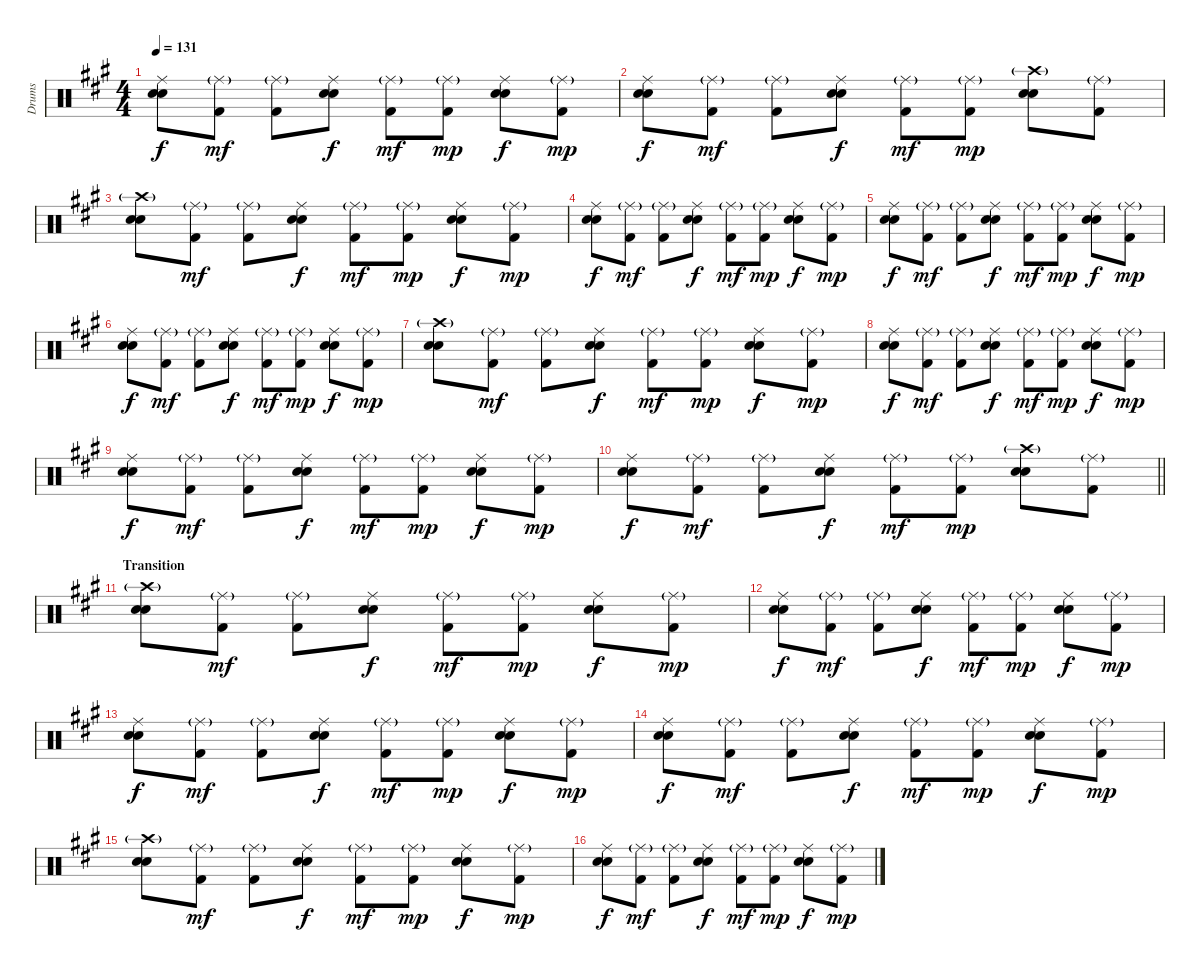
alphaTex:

\track ("Drums" "Drums") {instrument percussion}
\staff {score}
\articulation defaults
\ts (4 4)
\tempo 131
\clef neutral
\ks a
("Ride (middle)" "Electric Snare (hit)" "Snare (hit) 2").8{dy f} ("Ride (middle)"{g} "Kick (hit) 2").8{dy mf} ("Ride (middle)"{g} "Kick (hit) 2").8 ("Ride (middle)" "Electric Snare (hit)" "Snare (hit) 2").8{dy f} ("Ride (middle)"{g} "Kick (hit) 2").8{dy mf} ("Ride (middle)"{g} "Kick (hit) 2").8{dy mp} ("Ride (middle)" "Electric Snare (hit)" "Snare (hit) 2").8{dy f} ("Ride (middle)"{g} "Kick (hit) 2").8{dy mp} |
("Ride (middle)" "Electric Snare (hit)" "Snare (hit) 2").8{dy f} ("Ride (middle)"{g} "Kick (hit) 2").8{dy mf} ("Ride (middle)"{g} "Kick (hit) 2").8 ("Ride (middle)" "Electric Snare (hit)" "Snare (hit) 2").8{dy f} ("Ride (middle)"{g} "Kick (hit) 2").8{dy mf} ("Ride (middle)"{g} "Kick (hit) 2").8{dy mp} ("Crash high (hit)"{g} "Electric Snare (hit)" "Snare (hit) 2").8 ("Ride (middle)"{g} "Kick (hit) 2").8 |
("Crash high (hit)"{g} "Electric Snare (hit)" "Snare (hit) 2").8 ("Ride (middle)"{g} "Kick (hit) 2").8{dy mf} ("Ride (middle)"{g} "Kick (hit) 2").8 ("Ride (middle)" "Electric Snare (hit)" "Snare (hit) 2").8{dy f} ("Ride (middle)"{g} "Kick (hit) 2").8{dy mf} ("Ride (middle)"{g} "Kick (hit) 2").8{dy mp} ("Ride (middle)" "Electric Snare (hit)" "Snare (hit) 2").8{dy f} ("Ride (middle)"{g} "Kick (hit) 2").8{dy mp} |
("Ride (middle)" "Electric Snare (hit)" "Snare (hit) 2").8{dy f} ("Ride (middle)"{g} "Kick (hit) 2").8{dy mf} ("Ride (middle)"{g} "Kick (hit) 2").8 ("Ride (middle)" "Electric Snare (hit)" "Snare (hit) 2").8{dy f} ("Ride (middle)"{g} "Kick (hit) 2").8{dy mf} ("Ride (middle)"{g} "Kick (hit) 2").8{dy mp} ("Ride (middle)" "Electric Snare (hit)" "Snare (hit) 2").8{dy f} ("Ride (middle)"{g} "Kick (hit) 2").8{dy mp} |
("Ride (middle)" "Electric Snare (hit)" "Snare (hit) 2").8{dy f} ("Ride (middle)"{g} "Kick (hit) 2").8{dy mf} ("Ride (middle)"{g} "Kick (hit) 2").8 ("Ride (middle)" "Electric Snare (hit)" "Snare (hit) 2").8{dy f} ("Ride (middle)"{g} "Kick (hit) 2").8{dy mf} ("Ride (middle)"{g} "Kick (hit) 2").8{dy mp} ("Ride (middle)" "Electric Snare (hit)" "Snare (hit) 2").8{dy f} ("Ride (middle)"{g} "Kick (hit) 2").8{dy mp} |
("Ride (middle)" "Electric Snare (hit)" "Snare (hit) 2").8{dy f} ("Ride (middle)"{g} "Kick (hit) 2").8{dy mf} ("Ride (middle)"{g} "Kick (hit) 2").8 ("Ride (middle)" "Electric Snare (hit)" "Snare (hit) 2").8{dy f} ("Ride (middle)"{g} "Kick (hit) 2").8{dy mf} ("Ride (middle)"{g} "Kick (hit) 2").8{dy mp} ("Ride (middle)" "Electric Snare (hit)" "Snare (hit) 2").8{dy f} ("Ride (middle)"{g} "Kick (hit) 2").8{dy mp} |
("Crash high (hit)"{g} "Electric Snare (hit)" "Snare (hit) 2").8 ("Ride (middle)"{g} "Kick (hit) 2").8{dy mf} ("Ride (middle)"{g} "Kick (hit) 2").8 ("Ride (middle)" "Electric Snare (hit)" "Snare (hit) 2").8{dy f} ("Ride (middle)"{g} "Kick (hit) 2").8{dy mf} ("Ride (middle)"{g} "Kick (hit) 2").8{dy mp} ("Ride (middle)" "Electric Snare (hit)" "Snare (hit) 2").8{dy f} ("Ride (middle)"{g} "Kick (hit) 2").8{dy mp} |
("Ride (middle)" "Electric Snare (hit)" "Snare (hit) 2").8{dy f} ("Ride (middle)"{g} "Kick (hit) 2").8{dy mf} ("Ride (middle)"{g} "Kick (hit) 2").8 ("Ride (middle)" "Electric Snare (hit)" "Snare (hit) 2").8{dy f} ("Ride (middle)"{g} "Kick (hit) 2").8{dy mf} ("Ride (middle)"{g} "Kick (hit) 2").8{dy mp} ("Ride (middle)" "Electric Snare (hit)" "Snare (hit) 2").8{dy f} ("Ride (middle)"{g} "Kick (hit) 2").8{dy mp} |
("Ride (middle)" "Electric Snare (hit)" "Snare (hit) 2").8{dy f} ("Ride (middle)"{g} "Kick (hit) 2").8{dy mf} ("Ride (middle)"{g} "Kick (hit) 2").8 ("Ride (middle)" "Electric Snare (hit)" "Snare (hit) 2").8{dy f} ("Ride (middle)"{g} "Kick (hit) 2").8{dy mf} ("Ride (middle)"{g} "Kick (hit) 2").8{dy mp} ("Ride (middle)" "Electric Snare (hit)" "Snare (hit) 2").8{dy f} ("Ride (middle)"{g} "Kick (hit) 2").8{dy mp} |
\barLineRight lightlight
("Ride (middle)" "Electric Snare (hit)" "Snare (hit) 2").8{dy f} ("Ride (middle)"{g} "Kick (hit) 2").8{dy mf} ("Ride (middle)"{g} "Kick (hit) 2").8 ("Ride (middle)" "Electric Snare (hit)" "Snare (hit) 2").8{dy f} ("Ride (middle)"{g} "Kick (hit) 2").8{dy mf} ("Ride (middle)"{g} "Kick (hit) 2").8{dy mp} ("Crash high (hit)"{g} "Electric Snare (hit)" "Snare (hit) 2").8 ("Ride (middle)"{g} "Kick (hit) 2").8 |
\section ("" "Transition")
("Crash high (hit)"{g} "Electric Snare (hit)" "Snare (hit) 2").8 ("Ride (middle)"{g} "Kick (hit) 2").8{dy mf} ("Ride (middle)"{g} "Kick (hit) 2").8 ("Ride (middle)" "Electric Snare (hit)" "Snare (hit) 2").8{dy f} ("Ride (middle)"{g} "Kick (hit) 2").8{dy mf} ("Ride (middle)"{g} "Kick (hit) 2").8{dy mp} ("Ride (middle)" "Electric Snare (hit)" "Snare (hit) 2").8{dy f} ("Ride (middle)"{g} "Kick (hit) 2").8{dy mp} |
("Ride (middle)" "Electric Snare (hit)" "Snare (hit) 2").8{dy f} ("Ride (middle)"{g} "Kick (hit) 2").8{dy mf} ("Ride (middle)"{g} "Kick (hit) 2").8 ("Ride (middle)" "Electric Snare (hit)" "Snare (hit) 2").8{dy f} ("Ride (middle)"{g} "Kick (hit) 2").8{dy mf} ("Ride (middle)"{g} "Kick (hit) 2").8{dy mp} ("Ride (middle)" "Electric Snare (hit)" "Snare (hit) 2").8{dy f} ("Ride (middle)"{g} "Kick (hit) 2").8{dy mp} |
("Ride (middle)" "Electric Snare (hit)" "Snare (hit) 2").8{dy f} ("Ride (middle)"{g} "Kick (hit) 2").8{dy mf} ("Ride (middle)"{g} "Kick (hit) 2").8 ("Ride (middle)" "Electric Snare (hit)" "Snare (hit) 2").8{dy f} ("Ride (middle)"{g} "Kick (hit) 2").8{dy mf} ("Ride (middle)"{g} "Kick (hit) 2").8{dy mp} ("Ride (middle)" "Electric Snare (hit)" "Snare (hit) 2").8{dy f} ("Ride (middle)"{g} "Kick (hit) 2").8{dy mp} |
("Ride (middle)" "Electric Snare (hit)" "Snare (hit) 2").8{dy f} ("Ride (middle)"{g} "Kick (hit) 2").8{dy mf} ("Ride (middle)"{g} "Kick (hit) 2").8 ("Ride (middle)" "Electric Snare (hit)" "Snare (hit) 2").8{dy f} ("Ride (middle)"{g} "Kick (hit) 2").8{dy mf} ("Ride (middle)"{g} "Kick (hit) 2").8{dy mp} ("Ride (middle)" "Electric Snare (hit)" "Snare (hit) 2").8{dy f} ("Ride (middle)"{g} "Kick (hit) 2").8{dy mp} |
("Crash high (hit)"{g} "Electric Snare (hit)" "Snare (hit) 2").8 ("Ride (middle)"{g} "Kick (hit) 2").8{dy mf} ("Ride (middle)"{g} "Kick (hit) 2").8 ("Ride (middle)" "Electric Snare (hit)" "Snare (hit) 2").8{dy f} ("Ride (middle)"{g} "Kick (hit) 2").8{dy mf} ("Ride (middle)"{g} "Kick (hit) 2").8{dy mp} ("Ride (middle)" "Electric Snare (hit)" "Snare (hit) 2").8{dy f} ("Ride (middle)"{g} "Kick (hit) 2").8{dy mp} |
("Ride (middle)" "Electric Snare (hit)" "Snare (hit) 2").8{dy f} ("Ride (middle)"{g} "Kick (hit) 2").8{dy mf} ("Ride (middle)"{g} "Kick (hit) 2").8 ("Ride (middle)" "Electric Snare (hit)" "Snare (hit) 2").8{dy f} ("Ride (middle)"{g} "Kick (hit) 2").8{dy mf} ("Ride (middle)"{g} "Kick (hit) 2").8{dy mp} ("Ride (middle)" "Electric Snare (hit)" "Snare (hit) 2").8{dy f} ("Ride (middle)"{g} "Kick (hit) 2").8{dy mp}
